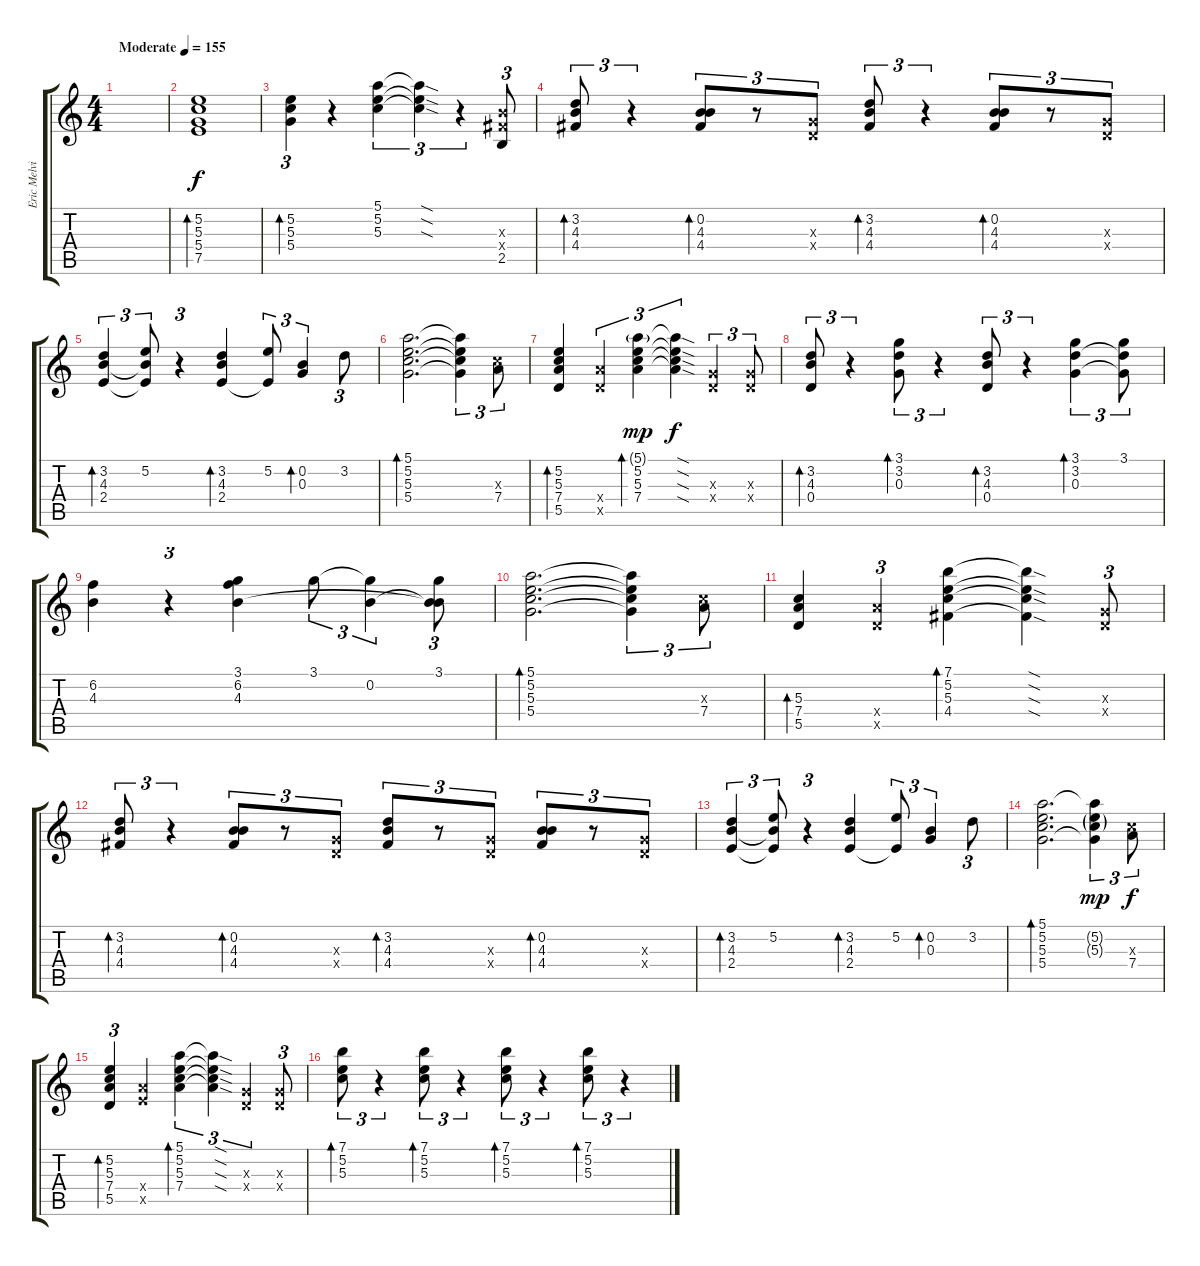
\track ("Eric Melvin" "Eric Melvi") {instrument distortionguitar}
\staff {score tabs}
\tuning (E4 B3 G3 D3 A2 E2) {hide}
\ts (4 4)
\tempo (155 "Moderate")
\clef g2
\ks c
|
(5.2 5.3 5.4 7.5).1{bd 480 volume 11 instrument electricguitarjazz} |
(5.2 5.3 5.4).4{tu (3 2) bd 120} r.4 (5.1 5.2 5.3).4{tu (3 2)} (5.1{sod t} 5.2{sod t} 5.3{sod t}).4{tu (3 2)} r.4{tu (3 2)} (4.3{x} 4.4{x} 2.5).8{tu (3 2)} |
(3.2 4.3 4.4).8{tu (3 2) bd 120} r.4{tu (3 2)} (0.2 4.3 4.4).8{tu (3 2) bd 120} r.8{tu (3 2)} (0.3{x} 0.4{x}).8{tu (3 2)} (3.2 4.3 4.4).8{tu (3 2) bd 120} r.4{tu (3 2)} (0.2 4.3 4.4).8{tu (3 2) bd 120} r.8{tu (3 2)} (0.3{x} 0.4{x}).8{tu (3 2)} |
(3.2 4.3 2.4).4{tu (3 2) bd 60} (5.2 4.3{t} 2.4{t}).8{tu (3 2)} r.4{tu (3 2)} (3.2 4.3 2.4).4{bd 120} (5.2 2.4{t}).8{tu (3 2)} (0.2 0.3).4{tu (3 2) bd 60} 3.2.8{tu (3 2)} |
(5.1 5.2 5.3 5.4).2{d bd 120} (5.1{t} 5.2{t} 5.3{t} 5.4{t}).4{tu (3 2)} (5.3{x} 7.4).8{tu (3 2)} |
(5.2 5.3 7.4 5.5).4{bd 120} (7.4{x} 5.5{x}).4{tu (3 2)} (5.1{g} 5.2 5.3 7.4).4{tu (3 2) bd 120 dy mp} (5.1{sod t} 5.2{sod t} 5.3{sod t} 7.4{sod t}).4{tu (3 2) dy f} (0.3{x} 0.4{x}).4{tu (3 2)} (0.3{x} 0.4{x}).8{tu (3 2)} |
(3.2 4.3 0.4).8{tu (3 2) bd 120} r.4{tu (3 2)} (3.1 3.2 0.3).8{tu (3 2) bd 120} r.4{tu (3 2)} (3.2 4.3 0.4).8{tu (3 2) bd 120} r.4{tu (3 2)} (3.1 3.2 0.3).4{tu (3 2) bd 120} (3.1 3.2{t} 0.3{t}).8{tu (3 2)} |
(6.2 4.3).4 r.4{tu (3 2)} (3.1 6.2 4.3).4 3.1.8{tu (3 2)} (3.1{t} 0.2).4{tu (3 2)} (3.1 0.2{t} 4.3{t}).8{tu (3 2)} |
(5.1 5.2 5.3 5.4).2{d bd 120} (5.1{t} 5.2{t} 5.3{t} 5.4{t}).4{tu (3 2)} (5.3{x} 7.4).8{tu (3 2)} |
(5.3 7.4 5.5).4{bd 120} (7.4{x} 5.5{x}).4{tu (3 2)} (7.1 5.2 5.3 4.4).4{bd 120} (7.1{sod t} 5.2{sod t} 5.3{sod t} 4.4{sod t}).4 (0.3{x} 0.4{x}).8{tu (3 2)} |
(3.2 4.3 4.4).8{tu (3 2) bd 120} r.4{tu (3 2)} (0.2 4.3 4.4).8{tu (3 2) bd 120} r.8{tu (3 2)} (0.3{x} 0.4{x}).8{tu (3 2)} (3.2 4.3 4.4).8{tu (3 2) bd 120} r.8{tu (3 2)} (0.3{x} 0.4{x}).8{tu (3 2)} (0.2 4.3 4.4).8{tu (3 2) bd 120} r.8{tu (3 2)} (0.3{x} 0.4{x}).8{tu (3 2)} |
(3.2 4.3 2.4).4{tu (3 2) bd 60} (5.2 4.3{t} 2.4{t}).8{tu (3 2)} r.4{tu (3 2)} (3.2 4.3 2.4).4{bd 120} (5.2 2.4{t}).8{tu (3 2)} (0.2 0.3).4{tu (3 2) bd 60} 3.2.8{tu (3 2)} |
(5.1 5.2 5.3 5.4).2{d bd 120} (5.1{t} 5.2{g} 5.3{g} 5.4{t}).4{tu (3 2) dy mp} (5.3{x} 7.4).8{tu (3 2) dy f} |
(5.2 5.3 7.4 5.5).4{tu (3 2) bd 120} (7.4{x} 7.5{x}).4 (5.1 5.2 5.3 7.4).4{tu (3 2) bd 120} (5.1{sod t} 5.2{sod t} 5.3{sod t} 7.4{sod t}).4{tu (3 2)} (0.3{x} 0.4{x}).4{tu (3 2)} (0.3{x} 0.4{x}).8{tu (3 2)} |
(7.1 5.2 5.3).8{tu (3 2) bd 120} r.4{tu (3 2)} (7.1 5.2 5.3).8{tu (3 2) bd 120} r.4{tu (3 2)} (7.1 5.2 5.3).8{tu (3 2) bd 120} r.4{tu (3 2)} (7.1 5.2 5.3).8{tu (3 2) bd 120} r.4{tu (3 2)}
